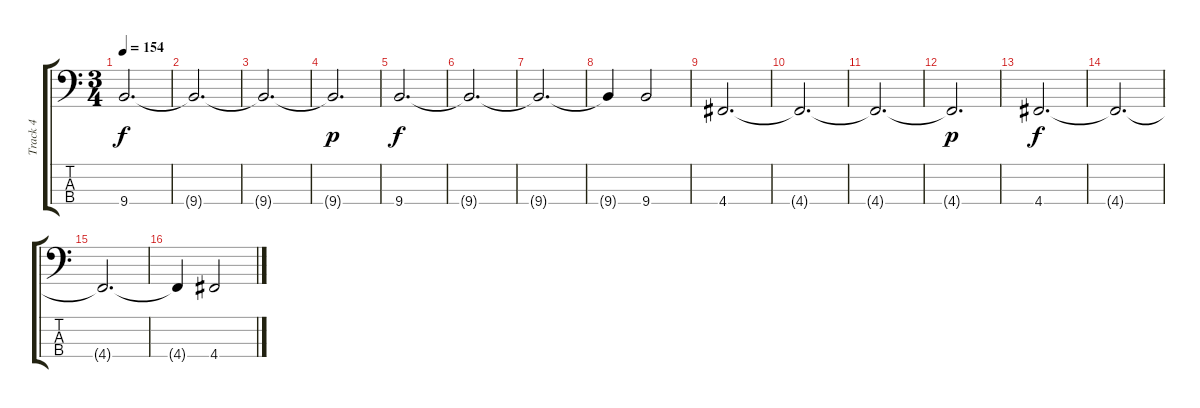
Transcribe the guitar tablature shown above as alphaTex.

\track ("Track 4" "Track 4") {instrument electricbassfinger}
\staff {score tabs}
\tuning (G2 D2 A1 D1) {hide}
\ts (3 4)
\tempo 154
\clef f4
\ks c
9.4.2{d dy f instrument electricbassfinger} |
9.4{t}.2{d} |
9.4{t}.2{d} |
9.4{t}.2{d dy p} |
9.4.2{d dy f} |
9.4{t}.2{d} |
9.4{t}.2{d} |
9.4{t}.4 9.4.2 |
4.4.2{d} |
4.4{t}.2{d} |
4.4{t}.2{d} |
4.4{t}.2{d dy p} |
4.4.2{d dy f} |
4.4{t}.2{d} |
4.4{t}.2{d} |
4.4{t}.4 4.4.2
